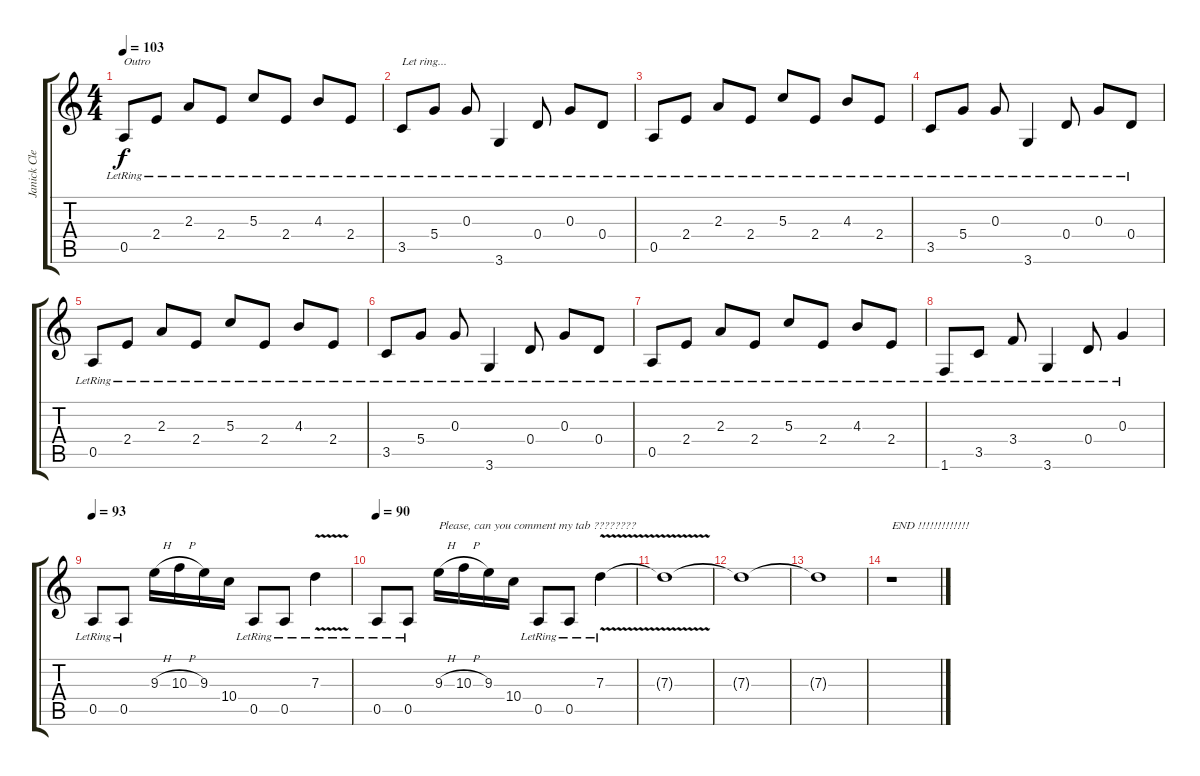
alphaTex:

\track ("Janick Clean" "Janick Cle") {instrument electricguitarclean}
\staff {score tabs}
\tuning (E4 B3 G3 D3 A2 E2) {hide}
\ts (4 4)
\tempo 103
\clef g2
\ks c
0.5{lr}.8{txt "Outro" dy f} 2.4{lr}.8 2.3{lr}.8 2.4{lr}.8 5.3{lr}.8 2.4{lr}.8 4.3{lr}.8 2.4{lr}.8 |
3.5{lr}.8{txt "Let ring..."} 5.4{lr}.8 0.3{lr}.8 3.6{lr}.4 0.4{lr}.8 0.3{lr}.8 0.4{lr}.8 |
0.5{lr}.8 2.4{lr}.8 2.3{lr}.8 2.4{lr}.8 5.3{lr}.8 2.4{lr}.8 4.3{lr}.8 2.4{lr}.8 |
3.5{lr}.8 5.4{lr}.8 0.3{lr}.8 3.6{lr}.4 0.4{lr}.8 0.3{lr}.8 0.4{lr}.8 |
0.5{lr}.8 2.4{lr}.8 2.3{lr}.8 2.4{lr}.8 5.3{lr}.8 2.4{lr}.8 4.3{lr}.8 2.4{lr}.8 |
3.5{lr}.8 5.4{lr}.8 0.3{lr}.8 3.6{lr}.4 0.4{lr}.8 0.3{lr}.8 0.4{lr}.8 |
0.5{lr}.8 2.4{lr}.8 2.3{lr}.8 2.4{lr}.8 5.3{lr}.8 2.4{lr}.8 4.3{lr}.8 2.4{lr}.8 |
1.6{lr}.8 3.5{lr}.8 3.4{lr}.8 3.6{lr}.4 0.4{lr}.8 0.3{lr}.4 |
\tempo 93
0.5{lr}.8 0.5{lr}.8 9.3{h}.16 10.3{h}.16 9.3.16 10.4.16 0.5{lr}.8 0.5{lr}.8 7.3{v lr}.4 |
\tempo 90
0.5{lr}.8 0.5{lr}.8 9.3{h}.16{txt "Please, can you comment my tab ????????"} 10.3{h}.16 9.3.16 10.4.16 0.5{lr}.8 0.5{lr}.8 7.3{v lr}.4 |
7.3{t}.1 |
7.3{t}.1 |
7.3{t}.1 |
r.1{txt "END !!!!!!!!!!!!!"}
